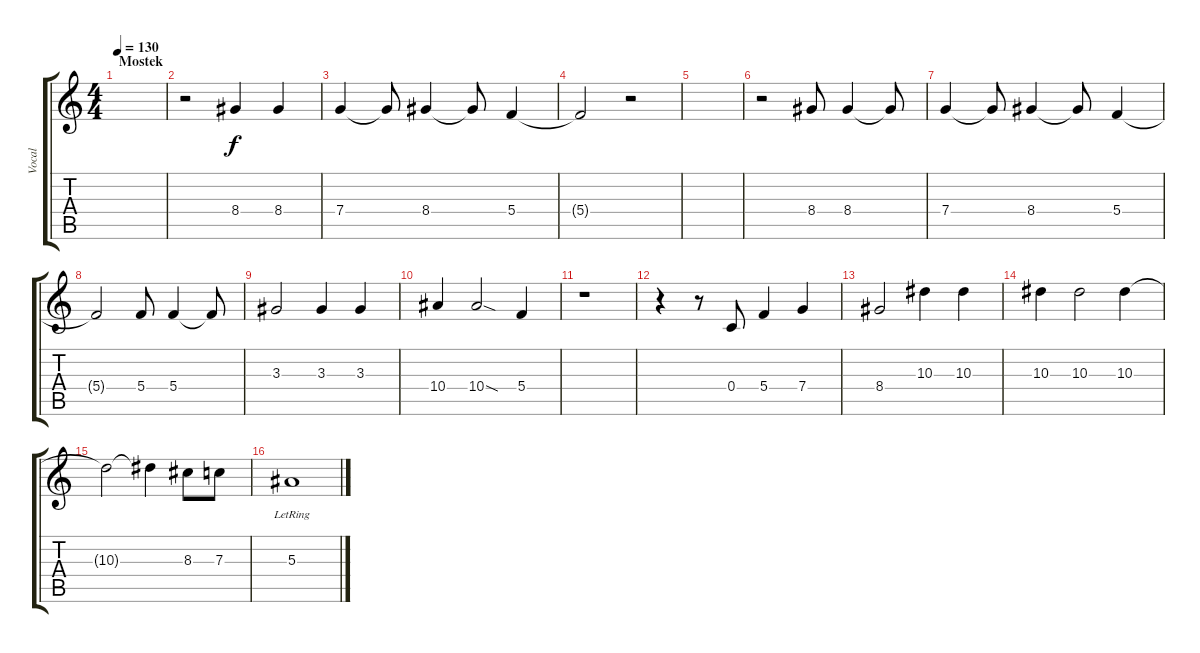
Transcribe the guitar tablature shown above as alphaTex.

\track ("Vocal" "Vocal") {instrument electricbasspick}
\staff {score tabs}
\tuning (D4 A3 F3 C3 G2 C2) {hide}
\ts (4 4)
\section ("" "Mostek")
\tempo 130
\clef g2
\ks c
|
r.2 8.4.4 8.4.4 |
7.4.4 7.4{t}.8 8.4.4 8.4{t}.8 5.4.4 |
5.4{t}.2 r.2 |
|
r.2 8.4.8 8.4.4 8.4{t}.8 |
7.4.4 7.4{t}.8 8.4.4 8.4{t}.8 5.4.4 |
5.4{t}.2 5.4.8 5.4.4 5.4{t}.8 |
3.3.2 3.3.4 3.3.4 |
10.4.4 10.4{sod}.2 5.4.4 |
r.1 |
r.4 r.8 0.4.8 5.4.4 7.4.4 |
8.4.2 10.3.4 10.3.4 |
10.3.4 10.3.2 10.3.4 |
10.3{t}.2 10.3{t}.4 8.3.8 7.3.8 |
5.3{lr}.1
